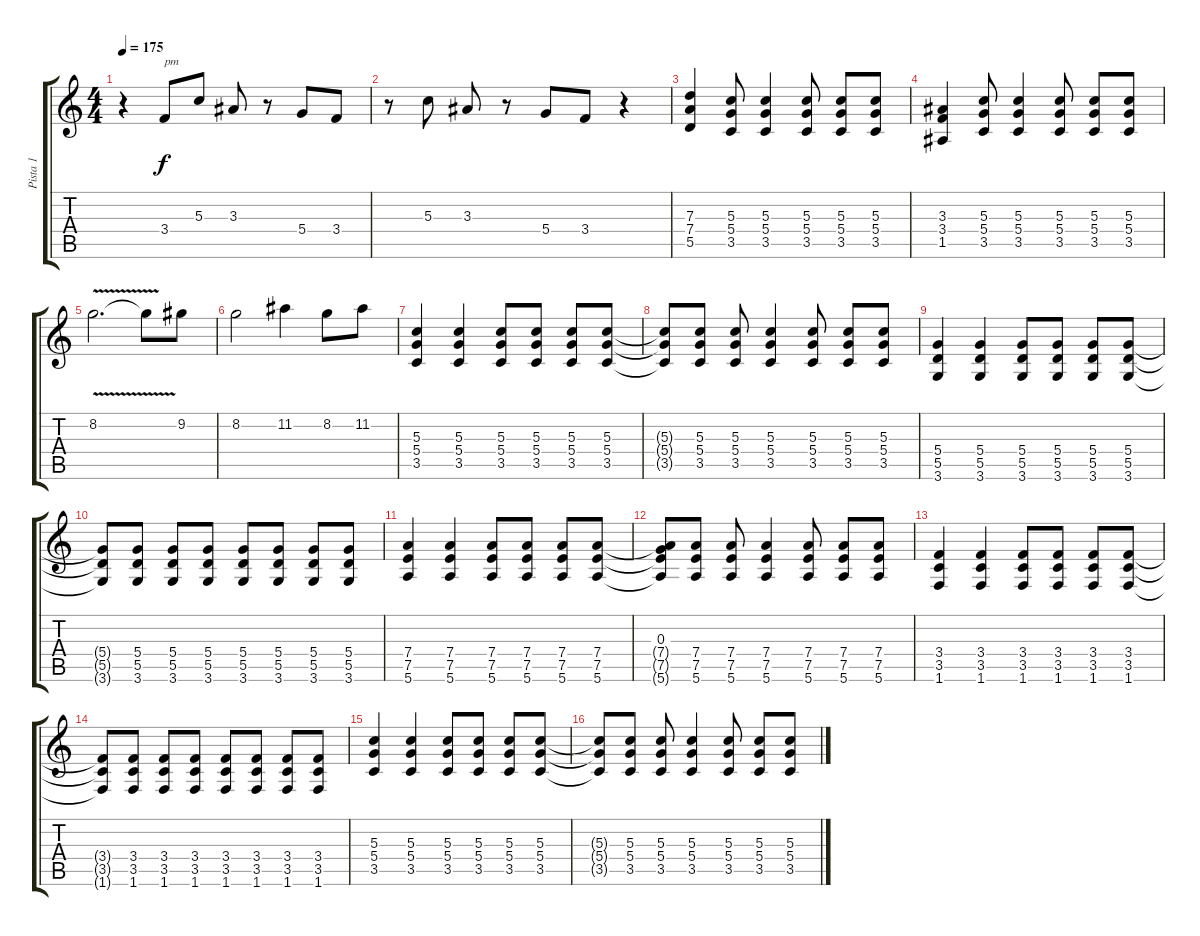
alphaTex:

\track ("Pista 1" "Pista 1") {instrument distortionguitar}
\staff {score tabs}
\tuning (E4 B3 G3 D3 A2 E2) {hide}
\ts (4 4)
\tempo 175
\clef g2
\ks c
r.4{dy f} 3.4.8{txt "pm"} 5.3.8 3.3.8 r.8 5.4.8 3.4.8 |
r.8 5.3.8 3.3.8 r.8 5.4.8 3.4.8 r.4 |
(7.3 7.4 5.5).4 (5.3 5.4 3.5).8 (5.3 5.4 3.5).4 (5.3 5.4 3.5).8 (5.3 5.4 3.5).8 (5.3 5.4 3.5).8 |
(3.3 3.4 1.5).4 (5.3 5.4 3.5).8 (5.3 5.4 3.5).4 (5.3 5.4 3.5).8 (5.3 5.4 3.5).8 (5.3 5.4 3.5).8 |
8.2{v}.2{d} 8.2{t}.8 9.2.8 |
8.2.2 11.2.4 8.2.8 11.2.8 |
(5.3 5.4 3.5).4 (5.3 5.4 3.5).4 (5.3 5.4 3.5).8 (5.3 5.4 3.5).8 (5.3 5.4 3.5).8 (5.3 5.4 3.5).8 |
(5.3{t} 5.4{t} 3.5{t}).8 (5.3 5.4 3.5).8 (5.3 5.4 3.5).8 (5.3 5.4 3.5).4 (5.3 5.4 3.5).8 (5.3 5.4 3.5).8 (5.3 5.4 3.5).8 |
(5.4 5.5 3.6).4 (5.4 5.5 3.6).4 (5.4 5.5 3.6).8 (5.4 5.5 3.6).8 (5.4 5.5 3.6).8 (5.4 5.5 3.6).8 |
(5.4{t} 5.5{t} 3.6{t}).8 (5.4 5.5 3.6).8 (5.4 5.5 3.6).8 (5.4 5.5 3.6).8 (5.4 5.5 3.6).8 (5.4 5.5 3.6).8 (5.4 5.5 3.6).8 (5.4 5.5 3.6).8 |
(7.4 7.5 5.6).4 (7.4 7.5 5.6).4 (7.4 7.5 5.6).8 (7.4 7.5 5.6).8 (7.4 7.5 5.6).8 (7.4 7.5 5.6).8 |
(0.3 7.4{t} 7.5{t} 5.6{t}).8 (7.4 7.5 5.6).8 (7.4 7.5 5.6).8 (7.4 7.5 5.6).4 (7.4 7.5 5.6).8 (7.4 7.5 5.6).8 (7.4 7.5 5.6).8 |
(3.4 3.5 1.6).4 (3.4 3.5 1.6).4 (3.4 3.5 1.6).8 (3.4 3.5 1.6).8 (3.4 3.5 1.6).8 (3.4 3.5 1.6).8 |
(3.4{t} 3.5{t} 1.6{t}).8 (3.4 3.5 1.6).8 (3.4 3.5 1.6).8 (3.4 3.5 1.6).8 (3.4 3.5 1.6).8 (3.4 3.5 1.6).8 (3.4 3.5 1.6).8 (3.4 3.5 1.6).8 |
(5.3 5.4 3.5).4 (5.3 5.4 3.5).4 (5.3 5.4 3.5).8 (5.3 5.4 3.5).8 (5.3 5.4 3.5).8 (5.3 5.4 3.5).8 |
(5.3{t} 5.4{t} 3.5{t}).8 (5.3 5.4 3.5).8 (5.3 5.4 3.5).8 (5.3 5.4 3.5).4 (5.3 5.4 3.5).8 (5.3 5.4 3.5).8 (5.3 5.4 3.5).8
